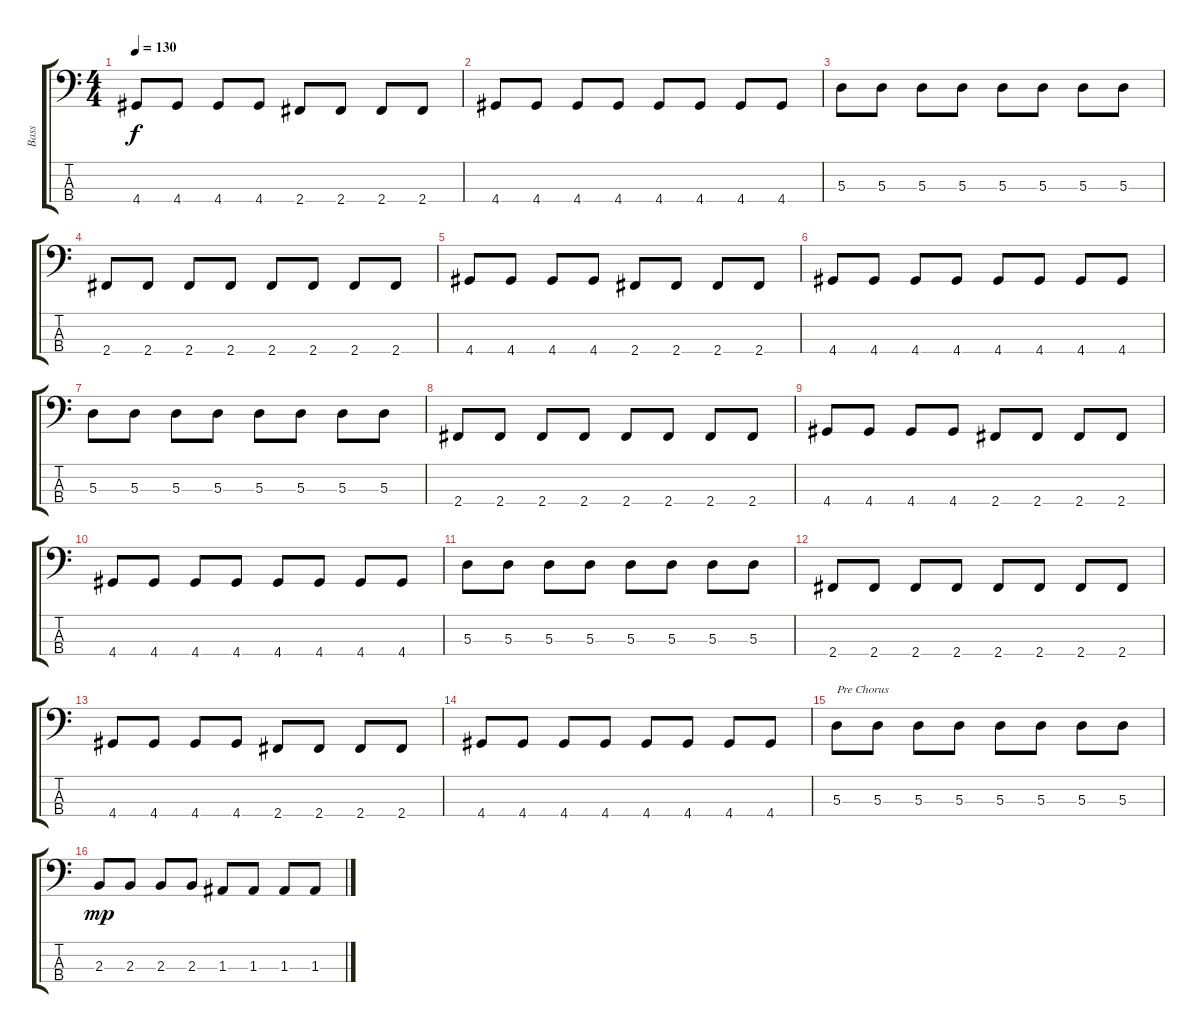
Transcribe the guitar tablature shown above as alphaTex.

\track ("Bass" "Bass") {instrument electricbasspick}
\staff {score tabs}
\tuning (G2 D2 A1 E1) {hide}
\ts (4 4)
\tempo 130
\clef f4
\ks c
4.4.8{dy f} 4.4.8 4.4.8 4.4.8 2.4.8 2.4.8 2.4.8 2.4.8 |
4.4.8 4.4.8 4.4.8 4.4.8 4.4.8 4.4.8 4.4.8 4.4.8 |
5.3.8 5.3.8 5.3.8 5.3.8 5.3.8 5.3.8 5.3.8 5.3.8 |
2.4.8 2.4.8 2.4.8 2.4.8 2.4.8 2.4.8 2.4.8 2.4.8 |
4.4.8 4.4.8 4.4.8 4.4.8 2.4.8 2.4.8 2.4.8 2.4.8 |
4.4.8 4.4.8 4.4.8 4.4.8 4.4.8 4.4.8 4.4.8 4.4.8 |
5.3.8 5.3.8 5.3.8 5.3.8 5.3.8 5.3.8 5.3.8 5.3.8 |
2.4.8 2.4.8 2.4.8 2.4.8 2.4.8 2.4.8 2.4.8 2.4.8 |
4.4.8 4.4.8 4.4.8 4.4.8 2.4.8 2.4.8 2.4.8 2.4.8 |
4.4.8 4.4.8 4.4.8 4.4.8 4.4.8 4.4.8 4.4.8 4.4.8 |
5.3.8 5.3.8 5.3.8 5.3.8 5.3.8 5.3.8 5.3.8 5.3.8 |
2.4.8 2.4.8 2.4.8 2.4.8 2.4.8 2.4.8 2.4.8 2.4.8 |
4.4.8 4.4.8 4.4.8 4.4.8 2.4.8 2.4.8 2.4.8 2.4.8 |
4.4.8 4.4.8 4.4.8 4.4.8 4.4.8 4.4.8 4.4.8 4.4.8 |
5.3.8{txt "Pre Chorus"} 5.3.8 5.3.8 5.3.8 5.3.8 5.3.8 5.3.8 5.3.8 |
2.3.8{dy mp} 2.3.8 2.3.8 2.3.8 1.3.8 1.3.8 1.3.8 1.3.8
